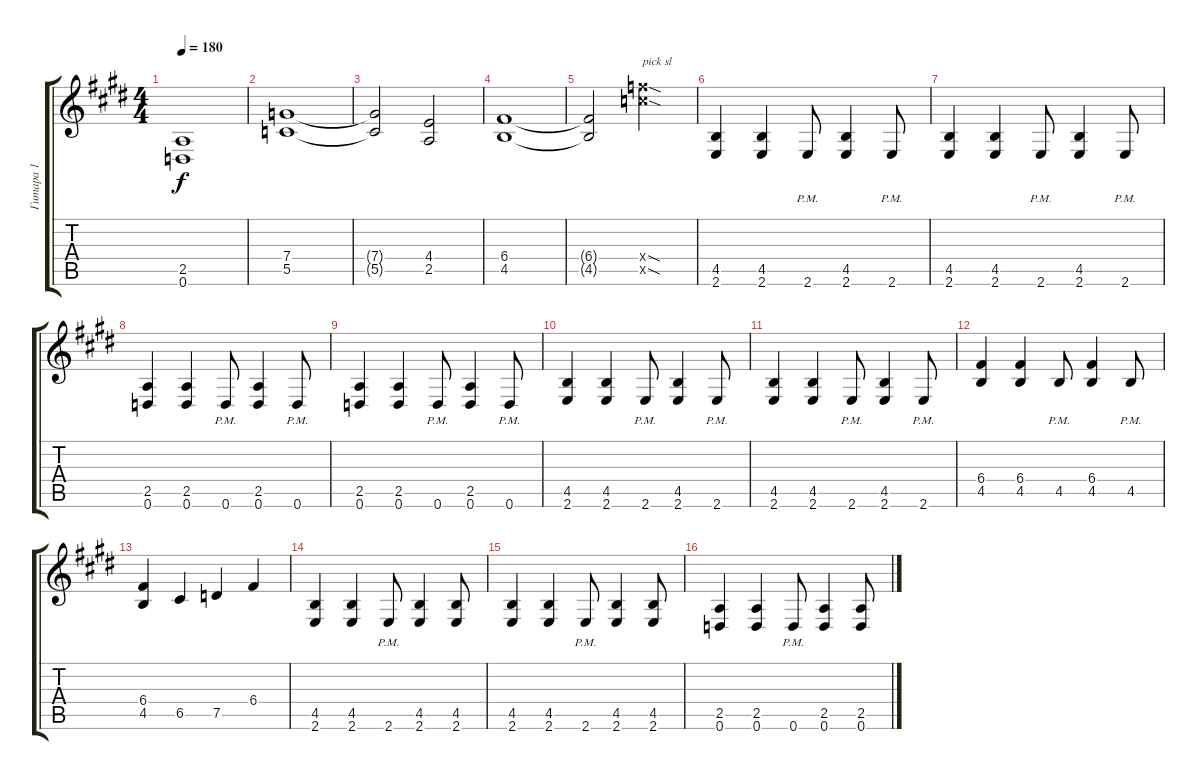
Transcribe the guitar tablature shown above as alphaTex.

\track ("Гитара 1" "Гитара 1") {instrument distortionguitar}
\staff {score tabs}
\tuning (D4 A3 F3 C3 G2 D2) {hide}
\ts (4 4)
\tempo 180
\clef g2
\ks c#minor
(2.5{t} 0.6{t}).1{dy f} |
(7.4 5.5).1 |
(7.4{t} 5.5{t}).2 (4.4 2.5).2 |
(6.4 4.5).1 |
(6.4{t} 4.5{t}).2 (17.4{sod x} 17.5{sod x}).2{txt "pick sl"} |
(4.5 2.6).4 (4.5 2.6).4 2.6{pm}.8 (4.5 2.6).4 2.6{pm}.8 |
(4.5 2.6).4 (4.5 2.6).4 2.6{pm}.8 (4.5 2.6).4 2.6{pm}.8 |
(2.5 0.6).4 (2.5 0.6).4 0.6{pm}.8 (2.5 0.6).4 0.6{pm}.8 |
(2.5 0.6).4 (2.5 0.6).4 0.6{pm}.8 (2.5 0.6).4 0.6{pm}.8 |
(4.5 2.6).4 (4.5 2.6).4 2.6{pm}.8 (4.5 2.6).4 2.6{pm}.8 |
(4.5 2.6).4 (4.5 2.6).4 2.6{pm}.8 (4.5 2.6).4 2.6{pm}.8 |
(6.4 4.5).4 (6.4 4.5).4 4.5{pm}.8 (6.4 4.5).4 4.5{pm}.8 |
(6.4 4.5).4 6.5.4 7.5.4 6.4.4 |
(4.5 2.6).4 (4.5 2.6).4 2.6{pm}.8 (4.5 2.6).4 (4.5 2.6).8 |
(4.5 2.6).4 (4.5 2.6).4 2.6{pm}.8 (4.5 2.6).4 (4.5 2.6).8 |
(2.5 0.6).4 (2.5 0.6).4 0.6{pm}.8 (2.5 0.6).4 (2.5 0.6).8
